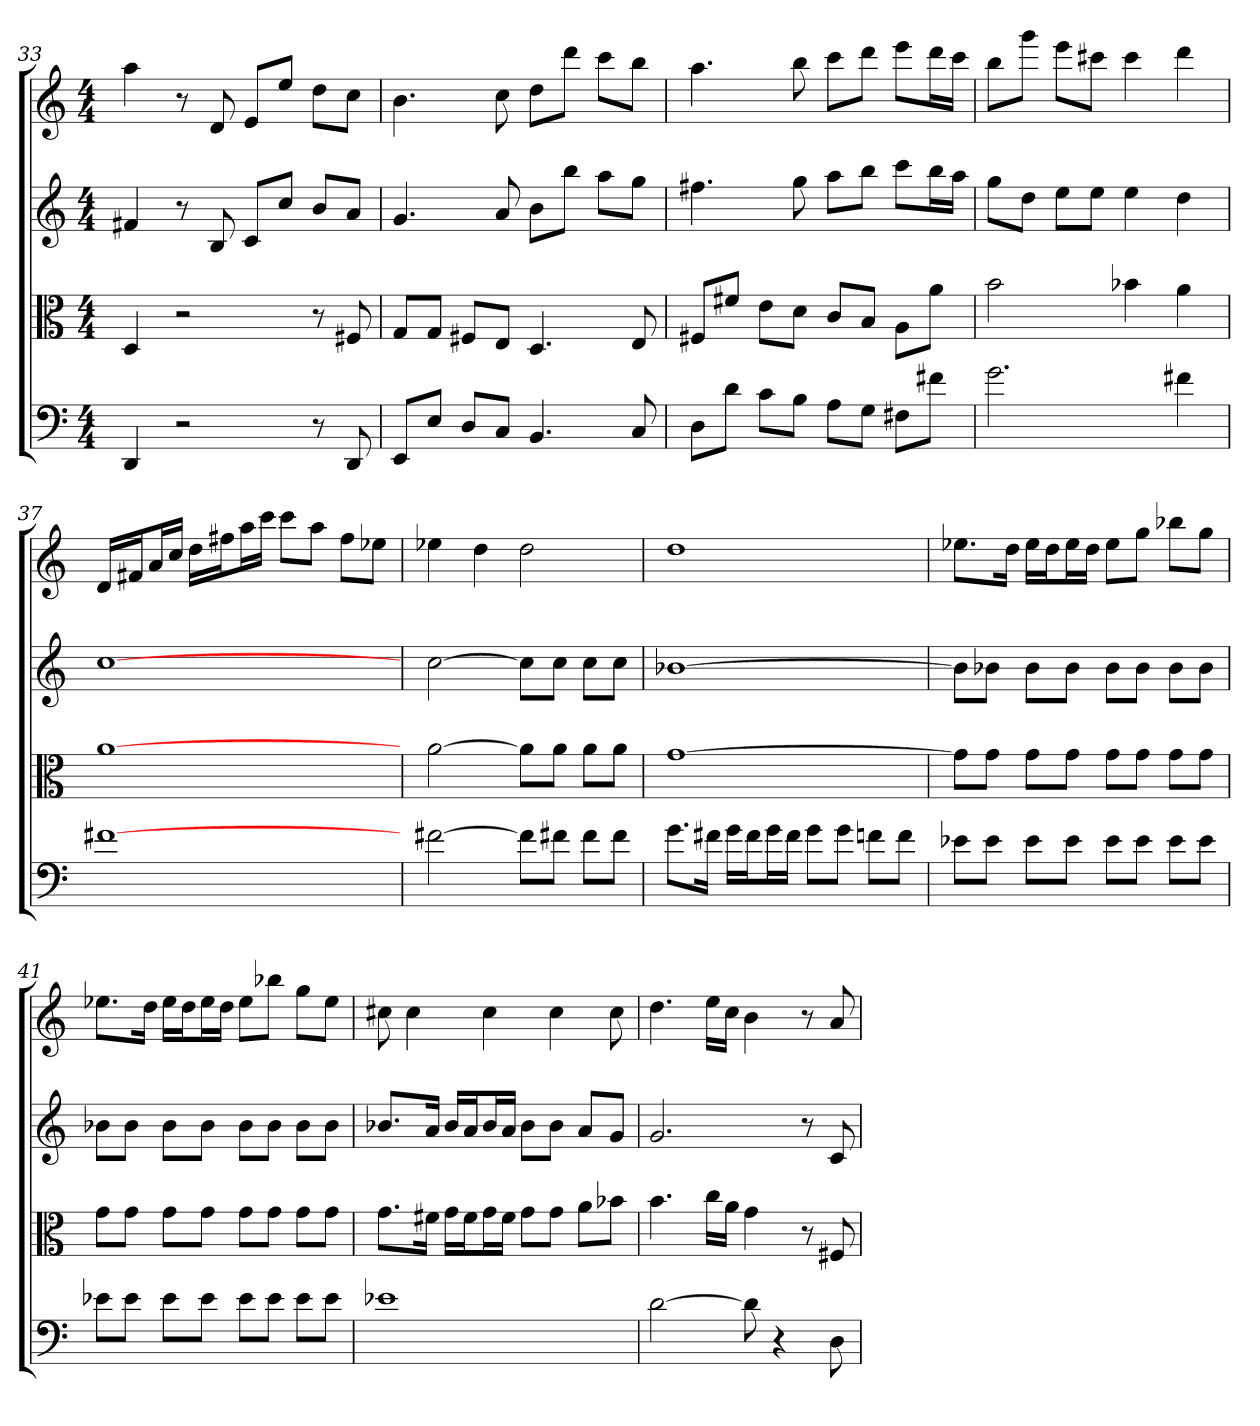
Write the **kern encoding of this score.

**kern	**kern	**kern	**kern
*part4	*part3	*part2	*part1
*staff4	*staff3	*staff2	*staff1
*clefF4	*clefC3	*	*
*k[]	*k[]	*k[]	*k[]
*C:	*C:	*C:	*C:
*M4/4	*M4/4	*M4/4	*M4/4
=33	=33	=33	=33
4DD	4D	4f#X	4aa
2r	2r	8r	8r
.	.	8B	8d
.	.	8cL	8eL
.	.	8ccJ	8eeJ
8r	8r	8bL	8ddL
8DD	8F#X	8aJ	8ccJ
=34	=34	=34	=34
8EE/L	8G/L	4.g	4.b
8E/J	8G/J	.	.
8D/L	8F#X/L	.	.
8C/J	8E/J	8a	8cc
4.BB	4.D	8bL	8ddL
.	.	8bbJ	8dddJ
.	.	8aaL	8cccL
8C	8E	8ggJ	8bbJ
=35	=35	=35	=35
8D\L	8F#X/L	4.ff#X	4.aa
8d\J	8f#X/J	.	.
8c\L	8e\L	.	.
8B\J	8d\J	8gg	8bb
8A\L	8c/L	8aaL	8cccL
8G\J	8B/J	8bbJ	8dddJ
8F#X\L	8A\L	8cccL	8eeeL
8f#X\J	8a\J	16bbL	16dddL
.	.	16aaJJ	16cccJJ
=36	=36	=36	=36
2.g	2b	8ggL	8bbL
.	.	8ddJ	8gggJ
.	.	8eeL	8eeeL
.	.	8eeJ	8ccc#XJ
.	4b-X	4ee	4ccc#
4f#X	4a	4dd	4ddd
=37	=37	=37	=37
[1f#X	[1a	[1cc	16dLL
.	.	.	16f#XJ
.	.	.	16aL
.	.	.	16ccJJ
.	.	.	16ddLL
.	.	.	16ff#XJ
.	.	.	16aaL
.	.	.	16cccJJ
.	.	.	8cccL
.	.	.	8aaJ
.	.	.	8ff#L
.	.	.	8ee-XJ
=38	=38	=38	=38
[2f#	[2a	[2cc	4ee-X
.	.	.	4dd
8f#\L]	8a\L]	8ccL]	2dd
8f#X\J	8a\J	8ccJ	.
8f#\L	8a\L	8ccL	.
8f#\J	8a\J	8ccJ	.
=39	=39	=39	=39
8.g\L	[1g	[1b-X	1dd
16f#X\Jk	.	.	.
16g\LL	.	.	.
16f#\J	.	.	.
16g\L	.	.	.
16f#\JJ	.	.	.
8g\L	.	.	.
8g\J	.	.	.
8fn\L	.	.	.
8f\J	.	.	.
=40	=40	=40	=40
8e-X\L	8g\L]	8b-L]	8.ee-XL
8e-\J	8g\J	8b-XJ	.
.	.	.	16ddJk
8e-\L	8g\L	8b-L	16ee-LL
.	.	.	16ddJ
8e-\J	8g\J	8b-J	16ee-L
.	.	.	16ddJJ
8e-\L	8g\L	8b-L	8ee-L
8e-\J	8g\J	8b-J	8ggJ
8e-\L	8g\L	8b-L	8bb-XL
8e-\J	8g\J	8b-J	8ggJ
=41	=41	=41	=41
8e-X\L	8g\L	8b-XL	8.ee-XL
8e-\J	8g\J	8b-J	.
.	.	.	16ddJk
8e-\L	8g\L	8b-L	16ee-LL
.	.	.	16ddJ
8e-\J	8g\J	8b-J	16ee-L
.	.	.	16ddJJ
8e-\L	8g\L	8b-L	8ee-L
8e-\J	8g\J	8b-J	8bb-XJ
8e-\L	8g\L	8b-L	8ggL
8e-\J	8g\J	8b-J	8ee-J
=42	=42	=42	=42
1e-X	8.g\L	8.b-XL	8cc#X
.	.	.	4cc#
.	16f#X\Jk	16aJk	.
.	16g\LL	16b-LL	.
.	16f#\J	16aJ	.
.	16g\L	16b-L	4cc#
.	16f#\JJ	16aJJ	.
.	8g\L	8b-L	.
.	8g\J	8b-J	4cc#
.	8a\L	8aL	.
.	8b-X\J	8gJ	8cc#
=43	=43	=43	=43
[2d	4.b	2.g	4.dd
.	16cc\LL	.	16eeLL
.	16a\JJ	.	16ccJJ
8d]	4g	.	4b
4r	.	.	.
.	8r	8r	8r
8D	8F#X	8c	8a
=	=	=	=
*-	*-	*-	*-
